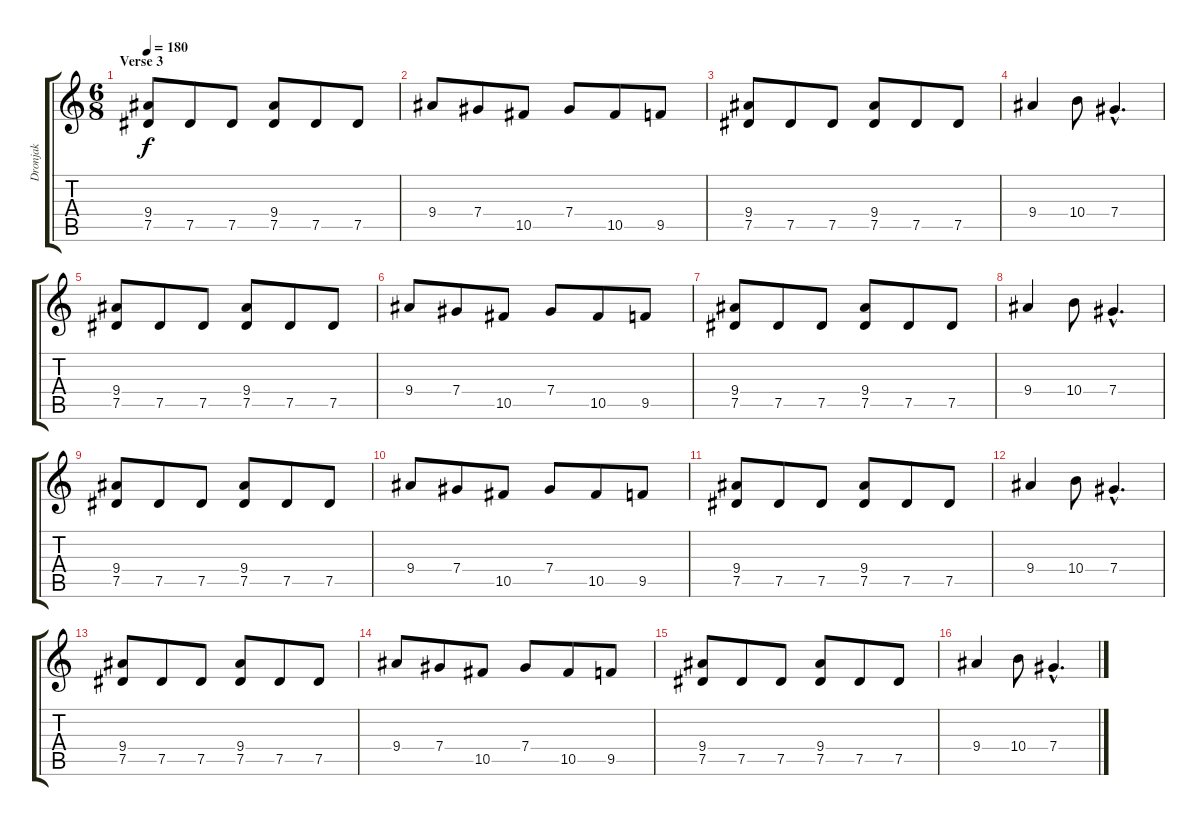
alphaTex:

\track ("Dronjak" "Dronjak") {instrument distortionguitar}
\staff {score tabs}
\tuning (Eb4 Bb3 Gb3 Db3 Ab2 Eb2) {hide}
\ts (6 8)
\section ("" "Verse 3")
\tempo 180
\clef g2
\ks c
(9.4 7.5).8{dy f} 7.5.8 7.5.8 (9.4 7.5).8 7.5.8 7.5.8 |
9.4.8 7.4.8 10.5.8 7.4.8 10.5.8 9.5.8 |
(9.4 7.5).8 7.5.8 7.5.8 (9.4 7.5).8 7.5.8 7.5.8 |
9.4.4 10.4.8 7.4{hac}.4{d} |
(9.4 7.5).8 7.5.8 7.5.8 (9.4 7.5).8 7.5.8 7.5.8 |
9.4.8 7.4.8 10.5.8 7.4.8 10.5.8 9.5.8 |
(9.4 7.5).8 7.5.8 7.5.8 (9.4 7.5).8 7.5.8 7.5.8 |
9.4.4 10.4.8 7.4{hac}.4{d} |
(9.4 7.5).8 7.5.8 7.5.8 (9.4 7.5).8 7.5.8 7.5.8 |
9.4.8 7.4.8 10.5.8 7.4.8 10.5.8 9.5.8 |
(9.4 7.5).8 7.5.8 7.5.8 (9.4 7.5).8 7.5.8 7.5.8 |
9.4.4 10.4.8 7.4{hac}.4{d} |
(9.4 7.5).8 7.5.8 7.5.8 (9.4 7.5).8 7.5.8 7.5.8 |
9.4.8 7.4.8 10.5.8 7.4.8 10.5.8 9.5.8 |
(9.4 7.5).8 7.5.8 7.5.8 (9.4 7.5).8 7.5.8 7.5.8 |
9.4.4 10.4.8 7.4{hac}.4{d}
